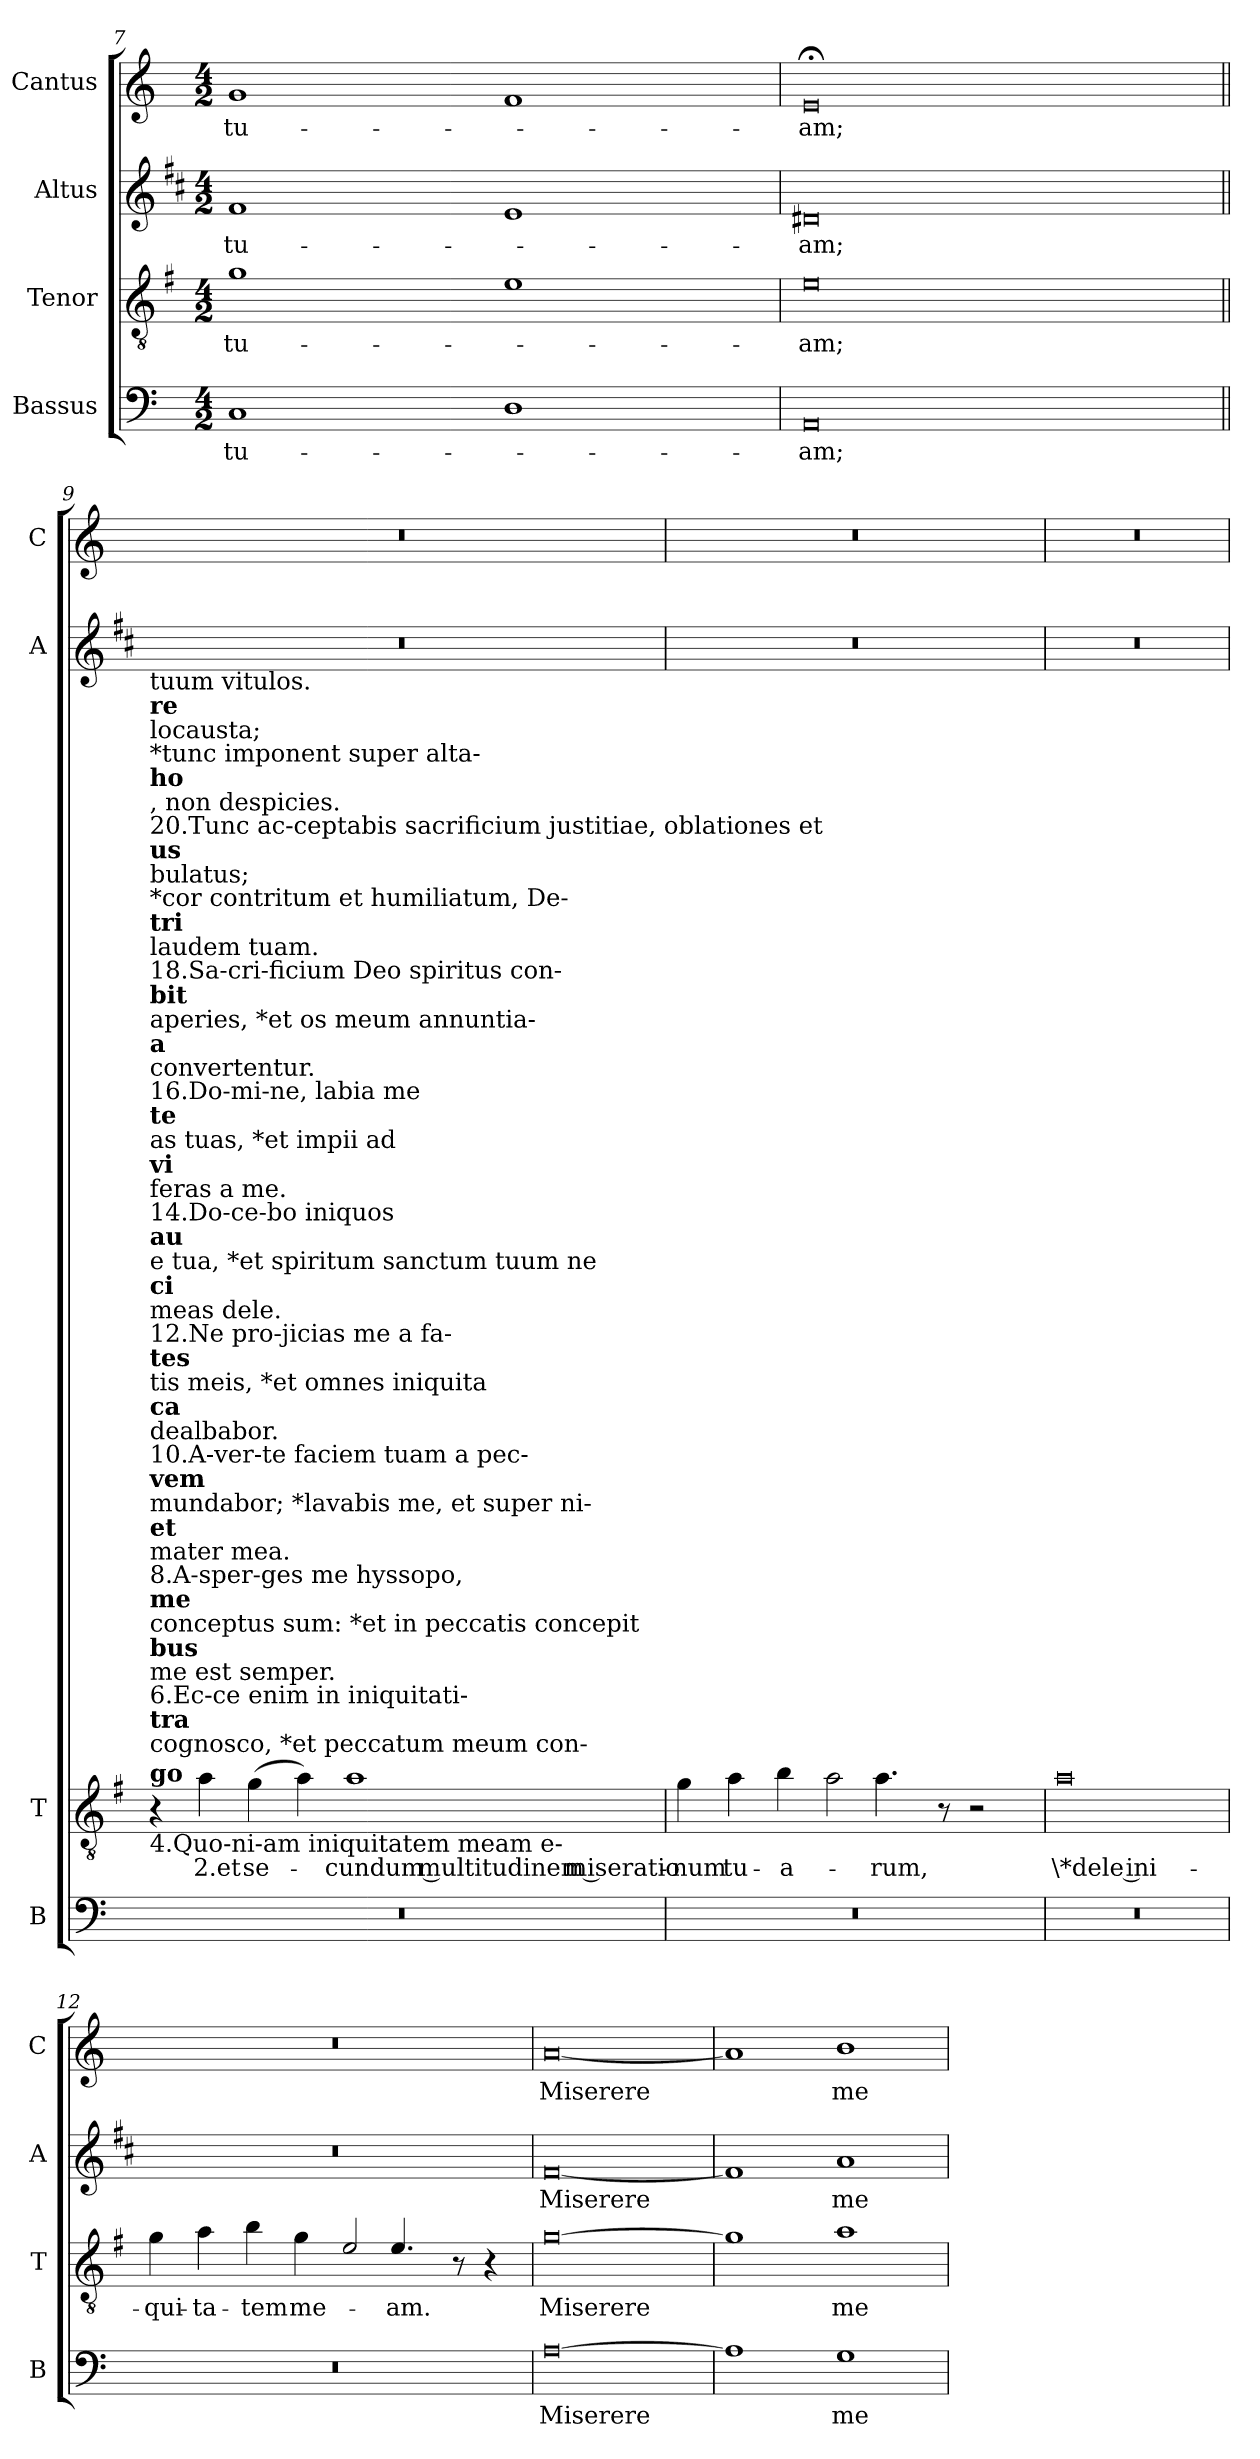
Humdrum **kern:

**kern	**text	**kern	**text	**kern	**text	**kern	**text
*part4	*part4	*part3	*part3	*part2	*part2	*part1	*part1
*staff4	*staff4	*staff3	*staff3	*staff2	*staff2	*staff1	*staff1
*I"Bassus	*	*I"Tenor	*	*I"Altus	*	*I"Cantus	*
*I'B	*	*I'T	*	*I'A	*	*I'C	*
*clefF4	*	*clefGv2	*	*clefG2	*	*clefG2	*
*	*	*ITrd4c7	*	*ITrd1c2	*	*	*
*k[]	*	*k[]	*	*k[]	*	*k[]	*
*C:	*	*C:	*	*C:	*	*C:	*
*M4/2	*	*M4/2	*	*M4/2	*	*M4/2	*
=7	=7	=7	=7	=7	=7	=7	=7
!	!LO:LY:b	!	!LO:LY:b	!	!LO:LY:b	!	!LO:LY:b
1C	tu-	1c	tu-	1e	tu-	1g	tu-
1D	.	1A	.	1d	.	1f	.
=8	=8	=8	=8	=8	=8	=8	=8
!	!LO:LY:b	!	!LO:LY:b	!	!LO:LY:b	!	!LO:LY:b
0AA	-am;	0A	-am;	0c#X	-am;	0e;<	-am;
!!LO:PB:g=z
=9||	=9||	=9||	=9||	=9||	=9||	=9||	=9||
!	!	!LO:TX:b:t=4.Quo-ni-am iniquitatem meam e-	!	!	!	!	!
!	!	!LO:TX:B:t=go	!	!	!	!	!
!	!	!LO:TX:t=cognosco, *et peccatum meum con-	!	!	!	!	!
!	!	!LO:TX:B:t=tra	!	!	!	!	!
!	!	!LO:TX:t=me est semper.\n6.Ec-ce enim in iniquitati-	!	!	!	!	!
!	!	!LO:TX:B:t=bus	!	!	!	!	!
!	!	!LO:TX:t=conceptus sum&colon; *et in peccatis concepit	!	!	!	!	!
!	!	!LO:TX:B:t=me	!	!	!	!	!
!	!	!LO:TX:t=mater mea.\n8.A-sper-ges me hyssopo,	!	!	!	!	!
!	!	!LO:TX:B:t=et	!	!	!	!	!
!	!	!LO:TX:t=mundabor; *lavabis me,&nbsp;et super ni-	!	!	!	!	!
!	!	!LO:TX:B:t=vem	!	!	!	!	!
!	!	!LO:TX:t=dealbabor.\n10.A-ver-te faciem tuam&nbsp;a&nbsp;pec-	!	!	!	!	!
!	!	!LO:TX:B:t=ca	!	!	!	!	!
!	!	!LO:TX:t=tis meis, *et&nbsp;omnes&nbsp;iniquita	!	!	!	!	!
!	!	!LO:TX:B:t=tes	!	!	!	!	!
!	!	!LO:TX:t=meas dele.\n12.Ne&nbsp;pro-jicias&nbsp;me&nbsp;a fa-	!	!	!	!	!
!	!	!LO:TX:B:t=ci	!	!	!	!	!
!	!	!LO:TX:t=e tua, *et&nbsp;spiritum&nbsp;sanctum&nbsp;tuum ne	!	!	!	!	!
!	!	!LO:TX:B:t=au	!	!	!	!	!
!	!	!LO:TX:t=feras a me.\n14.Do-ce-bo&nbsp;iniquos	!	!	!	!	!
!	!	!LO:TX:B:t=vi	!	!	!	!	!
!	!	!LO:TX:t=as tuas, *et&nbsp;impii ad	!	!	!	!	!
!	!	!LO:TX:B:t=te	!	!	!	!	!
!	!	!LO:TX:t=convertentur.\n16.Do-mi-ne,&nbsp;labia&nbsp;me	!	!	!	!	!
!	!	!LO:TX:B:t=a	!	!	!	!	!
!	!	!LO:TX:t=aperies, *et&nbsp;os&nbsp;meum&nbsp;annuntia-	!	!	!	!	!
!	!	!LO:TX:B:t=bit	!	!	!	!	!
!	!	!LO:TX:t=laudem tuam.\n18.Sa-cri-ficium Deo spiritus con-	!	!	!	!	!
!	!	!LO:TX:B:t=tri	!	!	!	!	!
!	!	!LO:TX:t=bulatus; \n*cor contritum et humiliatum, De-	!	!	!	!	!
!	!	!LO:TX:B:t=us	!	!	!	!	!
!	!	!LO:TX:t=, non despicies.\n20.Tunc ac-ceptabis sacrificium justitiae, oblationes et	!	!	!	!	!
!	!	!LO:TX:B:t=ho	!	!	!	!	!
!	!	!LO:TX:t=locausta; \n*tunc imponent super alta-	!	!	!	!	!
!	!	!LO:TX:B:t=re	!	!	!	!	!
!	!	!LO:TX:t=tuum vitulos.	!	!	!	!	!
0r	.	4r	.	0r	.	0r	.
!	!	!	!LO:LY:b	!	!	!	!
.	.	4d\	2.et	.	.	.	.
!	!	!	!LO:LY:b	!	!	!	!
.	.	(>4c\	se-	.	.	.	.
.	.	4d\)	.	.	.	.	.
!	!	!	!LO:LY:b	!	!	!	!
.	.	1d	-cundum multitudinem miseratio-	.	.	.	.
=10	=10	=10	=10	=10	=10	=10	=10
!	!	!	!LO:LY:b	!	!	!	!
0r	.	4c\	-num	0r	.	0r	.
!	!	!	!LO:LY:b	!	!	!	!
.	.	4d\	tu-	.	.	.	.
!	!	!	!LO:LY:b	!	!	!	!
.	.	4e\	-a-	.	.	.	.
!	!	!LO:N:head=open	!	!	!	!	!
.	.	4d\	.	.	.	.	.
!	!	!	!LO:LY:b	!	!	!	!
.	.	4.d\	-rum,	.	.	.	.
.	.	8r	.	.	.	.	.
.	.	2r	.	.	.	.	.
=11	=11	=11	=11	=11	=11	=11	=11
!	!	!	!LO:LY:b	!	!	!	!
0r	.	0d	\*dele ini-	0r	.	0r	.
=12	=12	=12	=12	=12	=12	=12	=12
!	!	!	!LO:LY:b	!	!	!	!
0r	.	4c\	-qui-	0r	.	0r	.
!	!	!	!LO:LY:b	!	!	!	!
.	.	4d\	-ta-	.	.	.	.
!	!	!	!LO:LY:b	!	!	!	!
.	.	4e\	-tem	.	.	.	.
!	!	!	!LO:LY:b	!	!	!	!
.	.	4c\	me-	.	.	.	.
!	!	!LO:N:head=open	!	!	!	!	!
.	.	4A/	.	.	.	.	.
!	!	!	!LO:LY:b	!	!	!	!
.	.	4.A/	-am.	.	.	.	.
.	.	8r	.	.	.	.	.
.	.	4r	.	.	.	.	.
!!LO:LB:g=z
=13	=13	=13	=13	=13	=13	=13	=13
!	!LO:LY:b	!	!LO:LY:b	!	!LO:LY:b	!	!LO:LY:b
[0A	Miserere	[0c	Miserere	[0e	Miserere	[0a	Miserere
=14	=14	=14	=14	=14	=14	=14	=14
1A]	.	1c]	.	1e]	.	1a]	.
!	!LO:LY:b	!	!LO:LY:b	!	!LO:LY:b	!	!LO:LY:b
1G	me-	1d	me-	1g	me-	1b	me-
=	=	=	=	=	=	=	=
*-	*-	*-	*-	*-	*-	*-	*-
